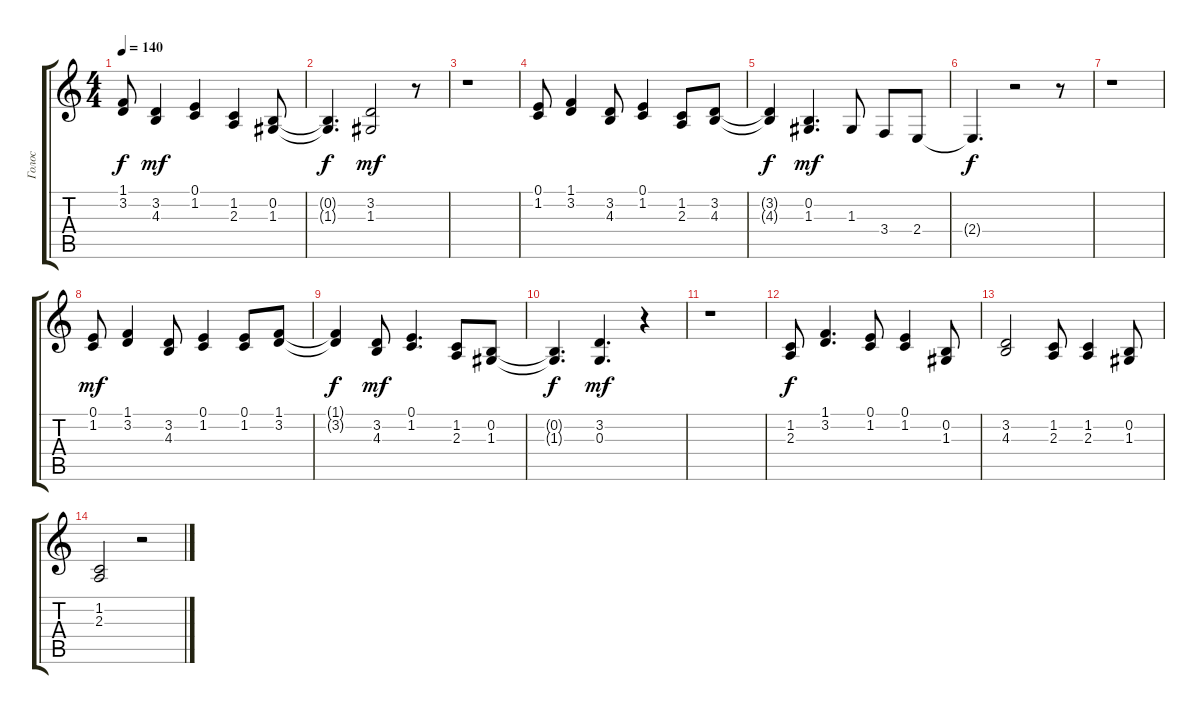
\track ("Голос" "Голос") {instrument tenorsax}
\staff {score tabs}
\tuning (E4 B3 G3 D3 A2 E2) {hide}
\ts (4 4)
\tempo 140
\clef g2
\ks c
(1.1{t} 3.2{t}).8{dy f} (3.2 4.3).4{dy mf} (0.1 1.2).4 (1.2 2.3).4 (0.2 1.3).8 |
(0.2{t} 1.3{t}).4{d dy f} (3.2 1.3).2{dy mf} r.8 |
r.1 |
(0.1 1.2).8 (1.1 3.2).4 (3.2 4.3).8 (0.1 1.2).4 (1.2 2.3).8 (3.2 4.3).8 |
(3.2{t} 4.3{t}).4{dy f} (0.2 1.3).4{d dy mf} 1.3.8 3.4.8 2.4.8 |
2.4{t}.4{d dy f} r.2 r.8 |
r.1 |
(0.1 1.2).8{dy mf} (1.1 3.2).4 (3.2 4.3).8 (0.1 1.2).4 (0.1 1.2).8 (1.1 3.2).8 |
(1.1{t} 3.2{t}).4{dy f} (3.2 4.3).8{dy mf} (0.1 1.2).4{d} (1.2 2.3).8 (0.2 1.3).8 |
(0.2{t} 1.3{t}).4{d dy f} (3.2 0.3).4{d dy mf} r.4 |
r.1 |
(1.2 2.3).8{dy f} (1.1 3.2).4{d} (0.1 1.2).8 (0.1 1.2).4 (0.2 1.3).8 |
(3.2 4.3).2 (1.2 2.3).8 (1.2 2.3).4 (0.2 1.3).8 |
(1.2 2.3).2 r.2
